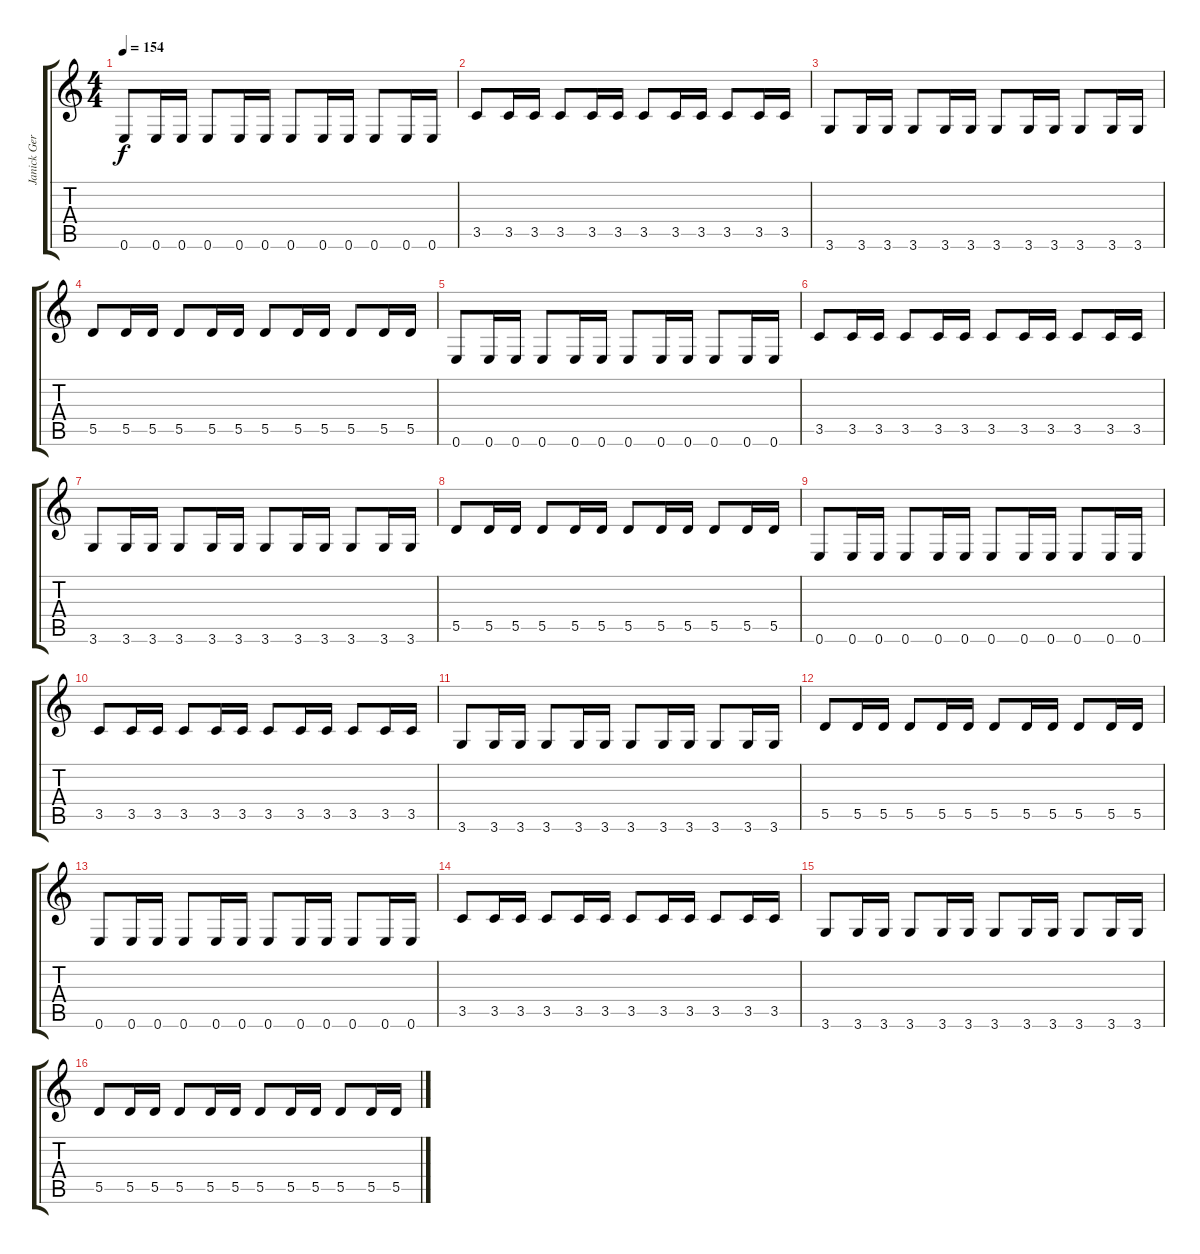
\track ("Janick Gers" "Janick Ger") {instrument distortionguitar}
\staff {score tabs}
\tuning (E4 B3 G3 D3 A2 E2) {hide}
\ts (4 4)
\tempo 154
\clef g2
\ks c
0.6.8{dy f} 0.6.16 0.6.16 0.6.8 0.6.16 0.6.16 0.6.8 0.6.16 0.6.16 0.6.8 0.6.16 0.6.16 |
3.5.8 3.5.16 3.5.16 3.5.8 3.5.16 3.5.16 3.5.8 3.5.16 3.5.16 3.5.8 3.5.16 3.5.16 |
3.6.8 3.6.16 3.6.16 3.6.8 3.6.16 3.6.16 3.6.8 3.6.16 3.6.16 3.6.8 3.6.16 3.6.16 |
5.5.8 5.5.16 5.5.16 5.5.8 5.5.16 5.5.16 5.5.8 5.5.16 5.5.16 5.5.8 5.5.16 5.5.16 |
0.6.8 0.6.16 0.6.16 0.6.8 0.6.16 0.6.16 0.6.8 0.6.16 0.6.16 0.6.8 0.6.16 0.6.16 |
3.5.8 3.5.16 3.5.16 3.5.8 3.5.16 3.5.16 3.5.8 3.5.16 3.5.16 3.5.8 3.5.16 3.5.16 |
3.6.8 3.6.16 3.6.16 3.6.8 3.6.16 3.6.16 3.6.8 3.6.16 3.6.16 3.6.8 3.6.16 3.6.16 |
5.5.8 5.5.16 5.5.16 5.5.8 5.5.16 5.5.16 5.5.8 5.5.16 5.5.16 5.5.8 5.5.16 5.5.16 |
0.6.8 0.6.16 0.6.16 0.6.8 0.6.16 0.6.16 0.6.8 0.6.16 0.6.16 0.6.8 0.6.16 0.6.16 |
3.5.8 3.5.16 3.5.16 3.5.8 3.5.16 3.5.16 3.5.8 3.5.16 3.5.16 3.5.8 3.5.16 3.5.16 |
3.6.8 3.6.16 3.6.16 3.6.8 3.6.16 3.6.16 3.6.8 3.6.16 3.6.16 3.6.8 3.6.16 3.6.16 |
5.5.8 5.5.16 5.5.16 5.5.8 5.5.16 5.5.16 5.5.8 5.5.16 5.5.16 5.5.8 5.5.16 5.5.16 |
0.6.8 0.6.16 0.6.16 0.6.8 0.6.16 0.6.16 0.6.8 0.6.16 0.6.16 0.6.8 0.6.16 0.6.16 |
3.5.8 3.5.16 3.5.16 3.5.8 3.5.16 3.5.16 3.5.8 3.5.16 3.5.16 3.5.8 3.5.16 3.5.16 |
3.6.8 3.6.16 3.6.16 3.6.8 3.6.16 3.6.16 3.6.8 3.6.16 3.6.16 3.6.8 3.6.16 3.6.16 |
5.5.8 5.5.16 5.5.16 5.5.8 5.5.16 5.5.16 5.5.8 5.5.16 5.5.16 5.5.8 5.5.16 5.5.16
